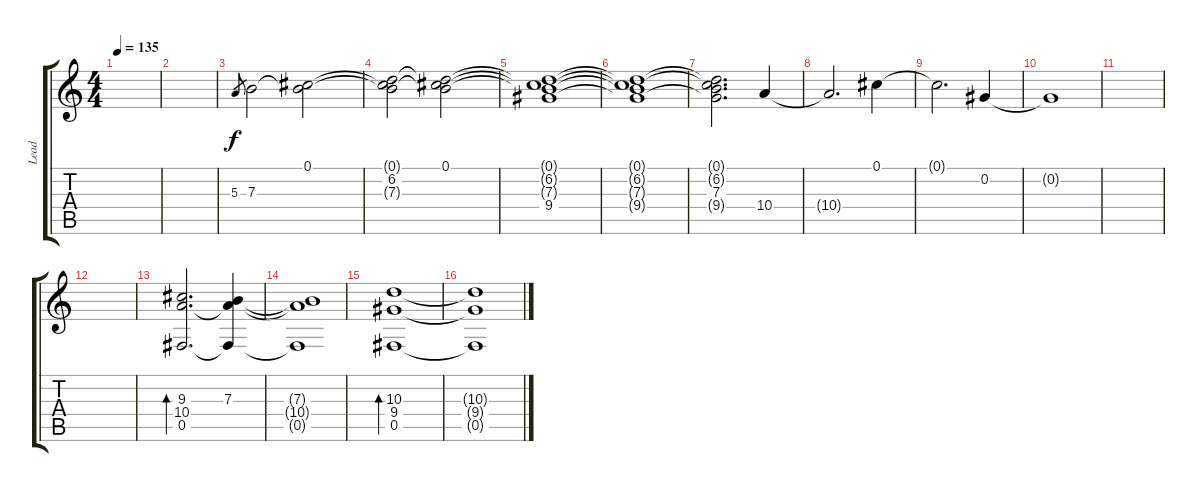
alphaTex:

\track ("Lead" "Lead") {instrument overdrivenguitar}
\staff {score tabs}
\tuning (Db4 Ab3 E3 B2 Gb2 Db2) {hide}
\ts (4 4)
\tempo 135
\clef g2
\ks c
|
|
5.3.8{gr} 7.3.2 (0.1 7.3{t}).2 |
(0.1{t} 6.2 7.3{t}).2 (0.1 6.2{t} 7.3{t}).2 |
(0.1{t} 6.2{t} 7.3{t} 9.4).1 |
(0.1{t} 6.2{t} 7.3{t} 9.4{t}).1 |
(0.1{t} 6.2{t} 7.3 9.4{t}).2{d} 10.4.4 |
10.4{t}.2{d} 0.1.4 |
0.1{t}.2{d} 0.2.4 |
0.2{t}.1 |
|
|
(9.3 10.4 0.5).2{d bd 480} (7.3 10.4{t} 0.5{t}).4 |
(7.3{t} 10.4{t} 0.5{t}).1 |
(10.3 9.4 0.5).1{bd 480} |
(10.3{t} 9.4{t} 0.5{t}).1
